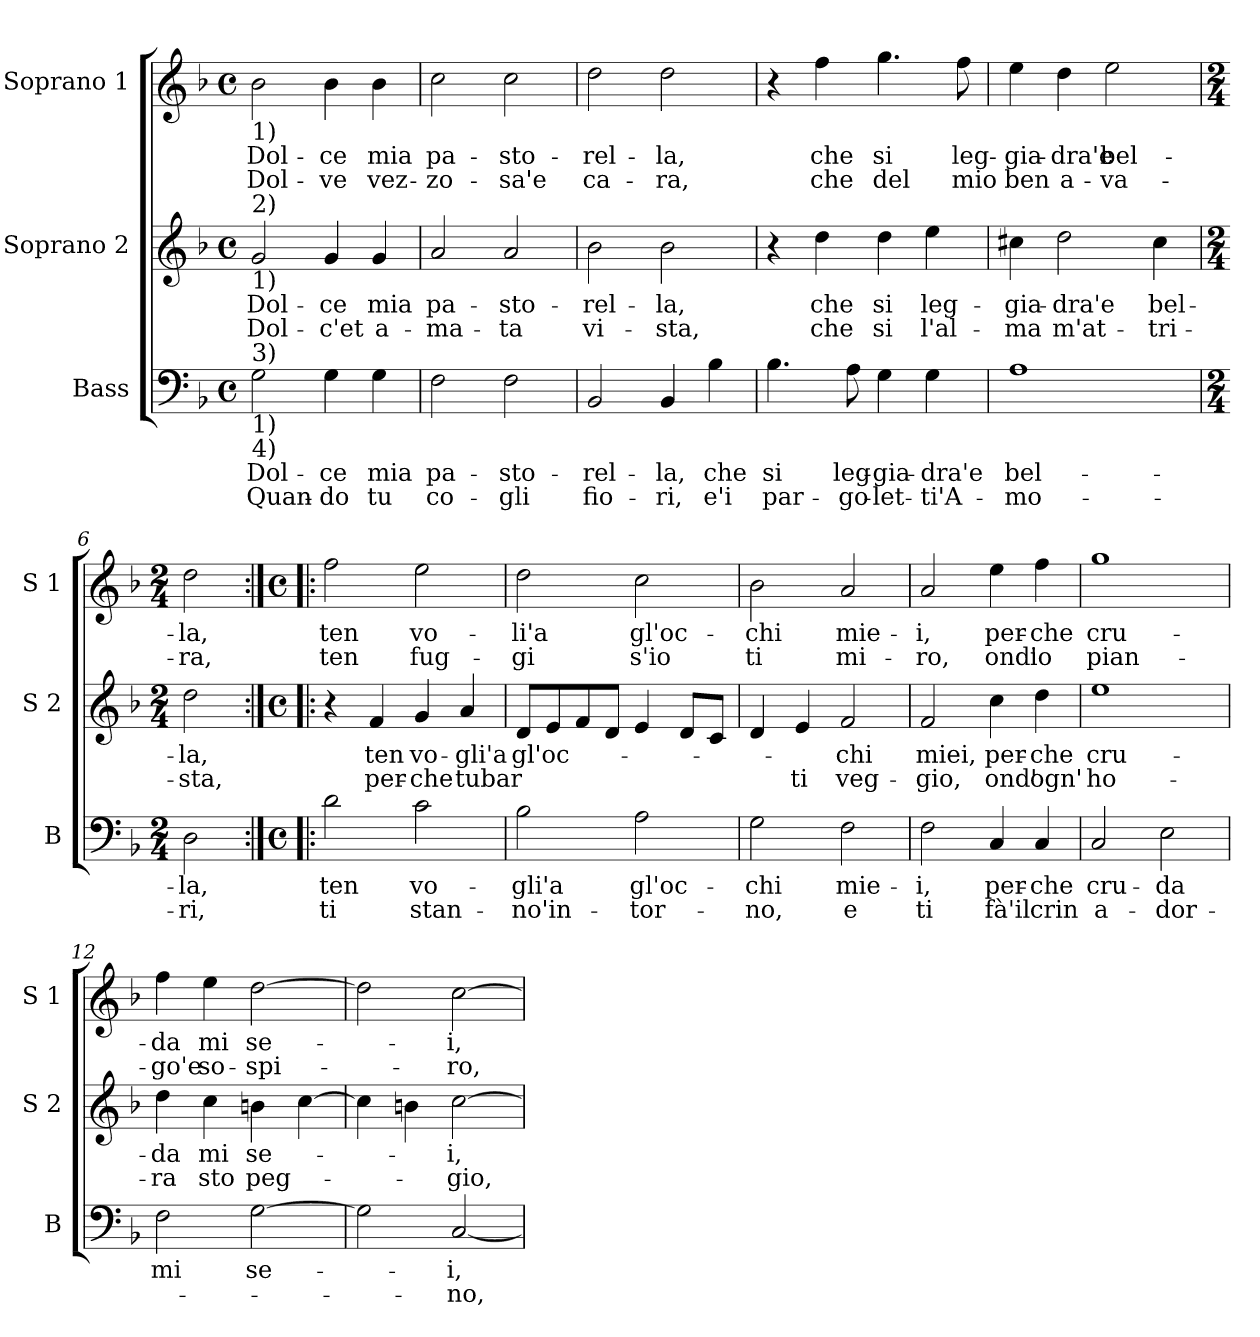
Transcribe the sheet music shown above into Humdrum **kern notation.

**kern	**text	**text	**kern	**text	**text	**kern	**text	**text
*part3	*part3	*part3	*part2	*part2	*part2	*part1	*part1	*part1
*staff3	*staff3	*staff3	*staff2	*staff2	*staff2	*staff1	*staff1	*staff1
*I"Bass	*	*	*I"Soprano 2	*	*	*I"Soprano 1	*	*
*I'B	*	*	*I'S 2	*	*	*I'S 1	*	*
*clefF4	*	*	*clefG2	*	*	*clefG2	*	*
*k[b-]	*	*	*k[b-]	*	*	*k[b-]	*	*
*F:	*	*	*F:	*	*	*F:	*	*
*M4/4	*	*	*M4/4	*	*	*M4/4	*	*
*met(c)	*	*	*met(c)	*	*	*met(c)	*	*
=1	=1	=1	=1	=1	=1	=1	=1	=1
!	!	!	!	!	!	!LO:TX:b:t=1)	!	!
!	!	!	!LO:TX:a:t=2)	!	!	!	!	!
!	!	!	!LO:TX:b:t=1)	!	!	!	!	!
!LO:TX:a:t=3)	!	!	!	!	!	!	!	!
!LO:TX:b:t=1)	!	!	!	!	!	!	!	!
!LO:TX:b:t=4)	!	!	!	!	!	!	!	!
!	!LO:LY:b	!LO:LY:b	!	!LO:LY:b	!LO:LY:b	!	!LO:LY:b	!LO:LY:b
2G\	Dol-	Quan-	2g/	Dol-	Dol-	2b-\	Dol-	Dol-
!	!LO:LY:b	!LO:LY:b	!	!LO:LY:b	!LO:LY:b	!	!LO:LY:b	!LO:LY:b
4G\	-ce	-do	4g/	-ce	-c'et	4b-\	-ce	-ve
!	!LO:LY:b	!LO:LY:b	!	!LO:LY:b	!LO:LY:b	!	!LO:LY:b	!LO:LY:b
4G\	mia	tu	4g/	mia	a-	4b-\	mia	vez-
=2	=2	=2	=2	=2	=2	=2	=2	=2
!	!LO:LY:b	!LO:LY:b	!	!LO:LY:b	!LO:LY:b	!	!LO:LY:b	!LO:LY:b
2F\	pa-	co-	2a/	pa-	-ma-	2cc\	pa-	-zo-
!	!LO:LY:b	!LO:LY:b	!	!LO:LY:b	!LO:LY:b	!	!LO:LY:b	!LO:LY:b
2F\	-sto-	-gli	2a/	-sto-	-ta	2cc\	-sto-	-sa'e
=3	=3	=3	=3	=3	=3	=3	=3	=3
!	!LO:LY:b	!LO:LY:b	!	!LO:LY:b	!LO:LY:b	!	!LO:LY:b	!LO:LY:b
2BB-/	-rel-	fio-	2b-\	-rel-	vi-	2dd\	-rel-	ca-
!	!LO:LY:b	!LO:LY:b	!	!LO:LY:b	!LO:LY:b	!	!LO:LY:b	!LO:LY:b
4BB-/	-la,	-ri,	2b-\	-la,	-sta,	2dd\	-la,	-ra,
!	!LO:LY:b	!LO:LY:b	!	!	!	!	!	!
4B-\	che	e'i	.	.	.	.	.	.
=4	=4	=4	=4	=4	=4	=4	=4	=4
!	!LO:LY:b	!LO:LY:b	!	!	!	!	!	!
4.B-\	si	par-	4r	.	.	4r	.	.
!	!	!	!	!LO:LY:b	!LO:LY:b	!	!LO:LY:b	!LO:LY:b
.	.	.	4dd\	che	che	4ff\	che	che
!	!LO:LY:b	!LO:LY:b	!	!	!	!	!	!
8A\	leg-	-go-	.	.	.	.	.	.
!	!LO:LY:b	!LO:LY:b	!	!LO:LY:b	!LO:LY:b	!	!LO:LY:b	!LO:LY:b
4G\	-gia-	-let-	4dd\	si	si	4.gg\	si	del
!	!LO:LY:b	!LO:LY:b	!	!LO:LY:b	!LO:LY:b	!	!	!
4G\	-dra'e	-ti'A-	4ee\	leg-	l'al-	.	.	.
!	!	!	!	!	!	!	!LO:LY:b	!LO:LY:b
.	.	.	.	.	.	8ff\	leg-	mio
=5	=5	=5	=5	=5	=5	=5	=5	=5
!	!LO:LY:b	!LO:LY:b	!	!LO:LY:b	!LO:LY:b	!	!LO:LY:b	!LO:LY:b
1A	bel-	-mo-	4cc#X\	-gia-	-ma	4ee\	-gia-	ben
!	!	!	!	!LO:LY:b	!LO:LY:b	!	!LO:LY:b	!LO:LY:b
.	.	.	2dd\	-dra'e	m'at-	4dd\	-dra'e	a-
!	!	!	!	!	!	!	!LO:LY:b	!LO:LY:b
.	.	.	.	.	.	2ee\	bel-	-va-
!	!	!	!	!LO:LY:b	!LO:LY:b	!	!	!
.	.	.	4cc#\	bel-	-tri-	.	.	.
!!LO:LB:g=z
=6	=6	=6	=6	=6	=6	=6	=6	=6
*M2/4	*	*	*M2/4	*	*	*M2/4	*	*
!	!LO:LY:b	!LO:LY:b	!	!LO:LY:b	!LO:LY:b	!	!LO:LY:b	!LO:LY:b
2D\	-la,	-ri,	2dd\	-la,	-sta,	2dd\	-la,	-ra,
=7:|!|:	=7:|!|:	=7:|!|:	=7:|!|:	=7:|!|:	=7:|!|:	=7:|!|:	=7:|!|:	=7:|!|:
*M4/4	*	*	*M4/4	*	*	*M4/4	*	*
*met(c)	*	*	*met(c)	*	*	*met(c)	*	*
!	!LO:LY:b	!LO:LY:b	!	!	!	!	!LO:LY:b	!LO:LY:b
2d\	ten	ti	4r	.	.	2ff\	ten	ten
!	!	!	!	!LO:LY:b	!LO:LY:b	!	!	!
.	.	.	4f/	ten	per-	.	.	.
!	!LO:LY:b	!LO:LY:b	!	!LO:LY:b	!LO:LY:b	!	!LO:LY:b	!LO:LY:b
2c\	vo-	stan-	4g/	vo-	-che	2ee\	vo-	fug-
!	!	!	!	!LO:LY:b	!LO:LY:b	!	!	!
.	.	.	4a/	-gli'a	tubar	.	.	.
=8	=8	=8	=8	=8	=8	=8	=8	=8
!	!LO:LY:b	!LO:LY:b	!	!LO:LY:b	!	!	!LO:LY:b	!LO:LY:b
2B-\	-gli'a	-no'in-	8d/L	gl'oc-	.	2dd\	-li'a	-gi
.	.	.	8e/	.	.	.	.	.
.	.	.	8f/	.	.	.	.	.
.	.	.	8d/J	.	.	.	.	.
!	!LO:LY:b	!LO:LY:b	!	!	!	!	!LO:LY:b	!LO:LY:b
2A\	gl'oc-	-tor-	4e/	.	.	2cc\	gl'oc-	s'io
.	.	.	8d/L	.	.	.	.	.
.	.	.	8c/J	.	.	.	.	.
=9	=9	=9	=9	=9	=9	=9	=9	=9
!	!LO:LY:b	!LO:LY:b	!	!	!	!	!LO:LY:b	!LO:LY:b
2G\	-chi	-no,	4d/	.	.	2b-\	-chi	ti
!	!	!	!	!	!LO:LY:b	!	!	!
.	.	.	4e/	.	ti	.	.	.
!	!LO:LY:b	!LO:LY:b	!	!LO:LY:b	!LO:LY:b	!	!LO:LY:b	!LO:LY:b
2F\	mie-	e	2f/	-chi	veg-	2a/	mie-	mi-
=10	=10	=10	=10	=10	=10	=10	=10	=10
!	!LO:LY:b	!LO:LY:b	!	!LO:LY:b	!LO:LY:b	!	!LO:LY:b	!LO:LY:b
2F\	-i,	ti	2f/	miei,	-gio,	2a/	-i,	-ro,
!	!LO:LY:b	!LO:LY:b	!	!LO:LY:b	!LO:LY:b	!	!LO:LY:b	!LO:LY:b
4C/	per-	fà'il	4cc\	per-	ond'	4ee\	per-	ond'
!	!LO:LY:b	!LO:LY:b	!	!LO:LY:b	!LO:LY:b	!	!LO:LY:b	!LO:LY:b
4C/	-che	crin	4dd\	-che	ogn'	4ff\	-che	io
!!LO:PB:g=z
=11	=11	=11	=11	=11	=11	=11	=11	=11
!	!LO:LY:b	!LO:LY:b	!	!LO:LY:b	!LO:LY:b	!	!LO:LY:b	!LO:LY:b
2C/	cru-	a-	1ee	cru-	ho-	1gg	cru-	pian-
!	!LO:LY:b	!LO:LY:b	!	!	!	!	!	!
2E\	-da	-dor-	.	.	.	.	.	.
=12	=12	=12	=12	=12	=12	=12	=12	=12
!	!LO:LY:b	!	!	!LO:LY:b	!LO:LY:b	!	!LO:LY:b	!LO:LY:b
2F\	mi	.	4dd\	-da	-ra	4ff\	-da	-go'e
!	!	!	!	!LO:LY:b	!LO:LY:b	!	!LO:LY:b	!LO:LY:b
.	.	.	4cc\	mi	sto	4ee\	mi	so-
!	!LO:LY:b	!	!	!LO:LY:b	!LO:LY:b	!	!LO:LY:b	!LO:LY:b
[2G\	se-	.	4bn\	se-	peg-	[2dd\	se-	-spi-
.	.	.	[4cc\	.	.	.	.	.
=13	=13	=13	=13	=13	=13	=13	=13	=13
2G\]	.	.	4cc\]	.	.	2dd\]	.	.
.	.	.	4bn\	.	.	.	.	.
!	!LO:LY:b	!LO:LY:b	!	!LO:LY:b	!LO:LY:b	!	!LO:LY:b	!LO:LY:b
[2C/	-i,	-no,	[2cc\	-i,	-gio,	[2cc\	-i,	-ro,
=	=	=	=	=	=	=	=	=
*-	*-	*-	*-	*-	*-	*-	*-	*-
